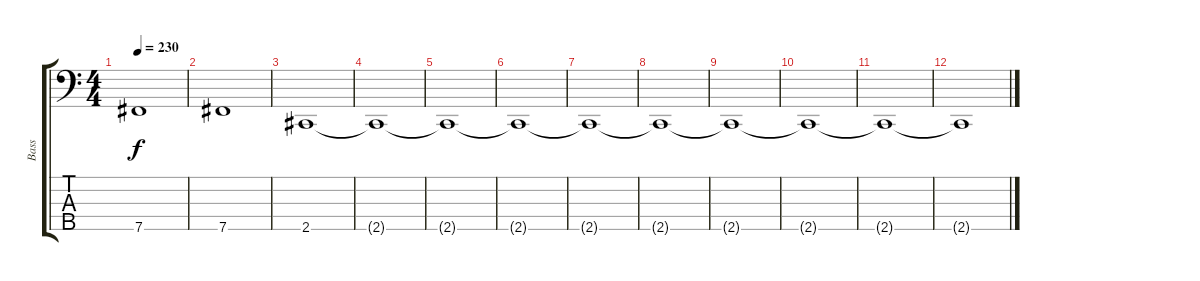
\track ("Bass" "Bass") {instrument electricbasspick}
\staff {score tabs}
\tuning (Ab2 E2 B1 Gb1 B0) {hide}
\ts (4 4)
\tempo 230
\clef f4
\ks c
7.5.1{dy f} |
7.5.1 |
2.5.1 |
2.5{t}.1 |
2.5{t}.1 |
2.5{t}.1 |
2.5{t}.1 |
2.5{t}.1 |
2.5{t}.1 |
2.5{t}.1 |
2.5{t}.1 |
2.5{t}.1
